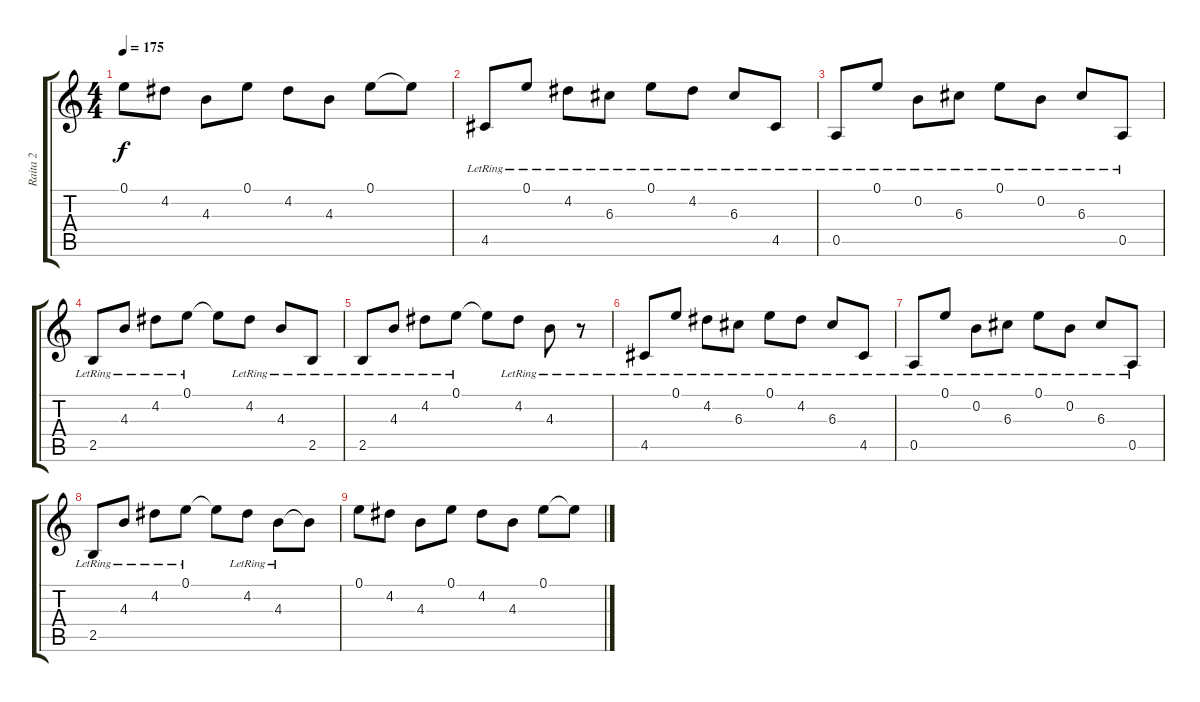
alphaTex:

\track ("Raita 2" "Raita 2") {instrument acousticguitarnylon}
\staff {score tabs}
\tuning (E4 B3 G3 D3 A2 E2) {hide}
\ts (4 4)
\tempo 175
\clef g2
\ks c
0.1.8{dy f} 4.2.8 4.3.8 0.1.8 4.2.8 4.3.8 0.1.8 0.1{t}.8 |
4.5{lr}.8 0.1{lr}.8 4.2{lr}.8 6.3{lr}.8 0.1{lr}.8 4.2{lr}.8 6.3{lr}.8 4.5{lr}.8 |
0.5{lr}.8 0.1{lr}.8 0.2{lr}.8 6.3{lr}.8 0.1{lr}.8 0.2{lr}.8 6.3{lr}.8 0.5{lr}.8 |
2.5{lr}.8 4.3{lr}.8 4.2{lr}.8 0.1{lr}.8 0.1{t}.8 4.2{lr}.8 4.3{lr}.8 2.5{lr}.8 |
2.5{lr}.8 4.3{lr}.8 4.2{lr}.8 0.1{lr}.8 0.1{t}.8 4.2{lr}.8 4.3{lr}.8 r.8 |
4.5{lr}.8 0.1{lr}.8 4.2{lr}.8 6.3{lr}.8 0.1{lr}.8 4.2{lr}.8 6.3{lr}.8 4.5{lr}.8 |
0.5{lr}.8 0.1{lr}.8 0.2{lr}.8 6.3{lr}.8 0.1{lr}.8 0.2{lr}.8 6.3{lr}.8 0.5{lr}.8 |
2.5{lr}.8 4.3{lr}.8 4.2{lr}.8 0.1{lr}.8 0.1{t}.8 4.2{lr}.8 4.3{lr}.8 4.3{t}.8 |
0.1.8 4.2.8 4.3.8 0.1.8 4.2.8 4.3.8 0.1.8 0.1{t}.8
